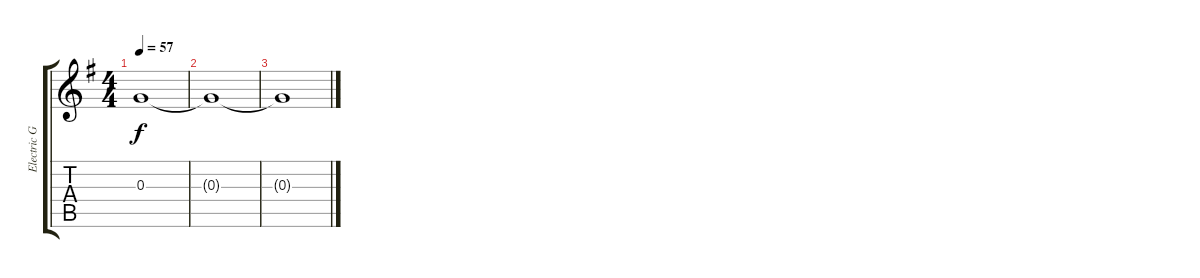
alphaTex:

\track ("Electric Gtr. 1" "Electric G") {instrument electricguitarclean}
\staff {score tabs}
\tuning (E4 B3 G3 D3 A2 E2) {hide}
\ts (4 4)
\tempo 57
\clef g2
\ks g
0.3{t}.1{dy f} |
0.3{t}.1 |
0.3{t}.1
